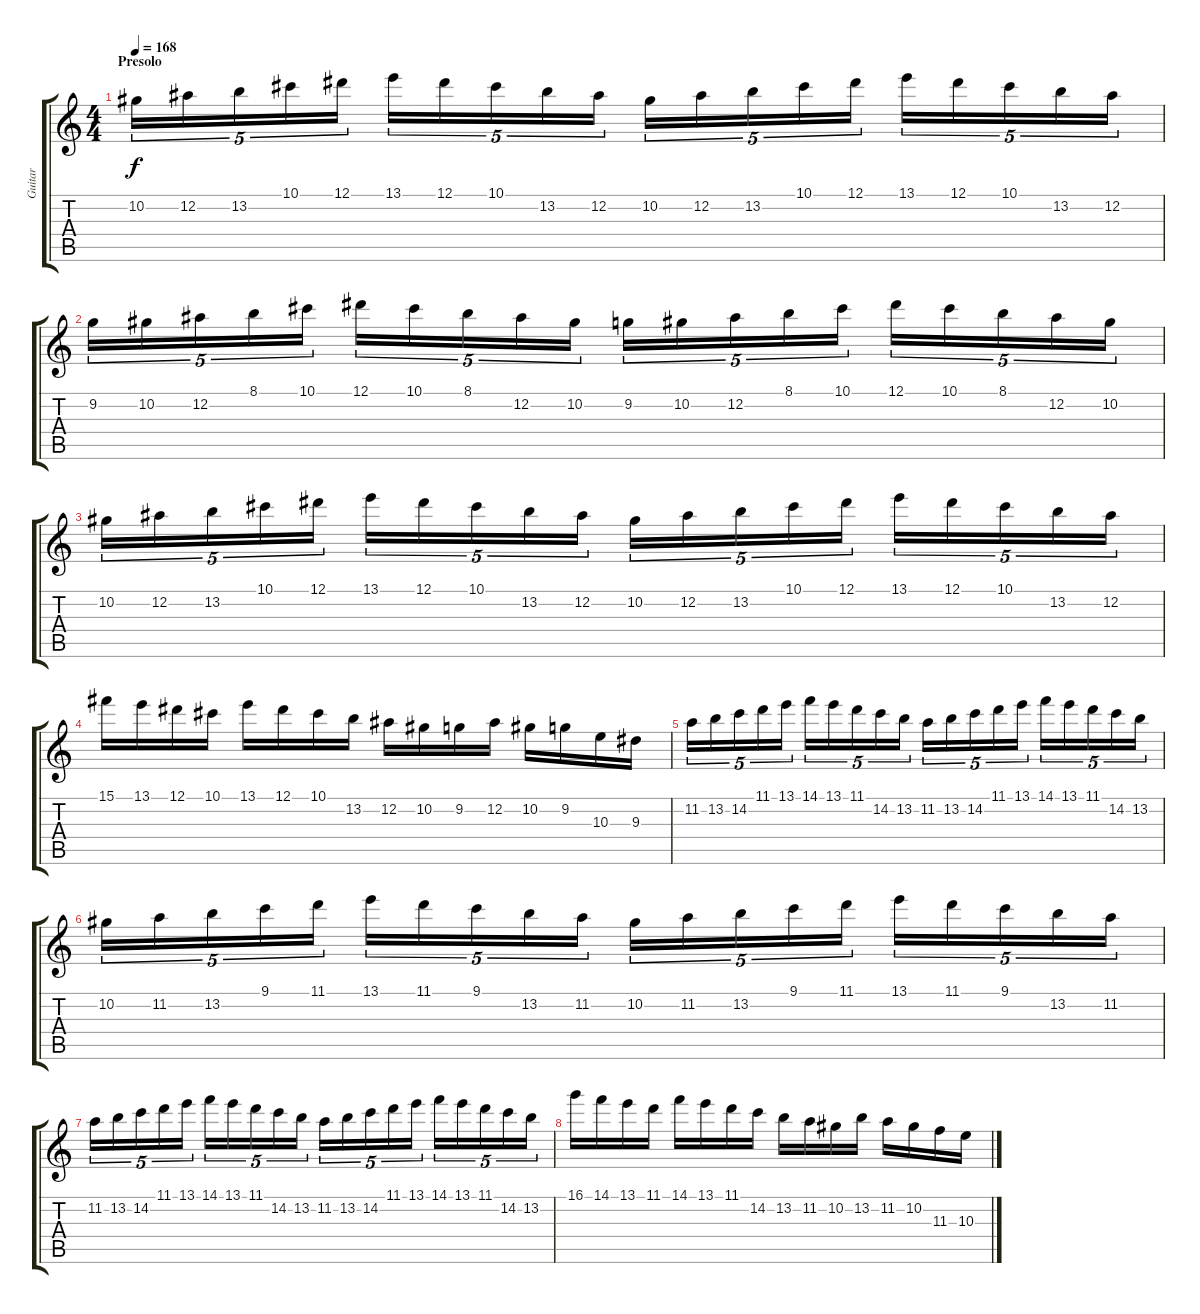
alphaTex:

\track ("Guitar" "Guitar") {instrument distortionguitar}
\staff {score tabs}
\tuning (Eb4 Bb3 Gb3 Db3 Ab2 Eb2) {hide}
\ts (4 4)
\section ("" "Presolo")
\tempo 168
\clef g2
\ks aminor
10.2.16{tu (5 4) dy f} 12.2.16{tu (5 4)} 13.2.16{tu (5 4)} 10.1.16{tu (5 4)} 12.1.16{tu (5 4)} 13.1.16{tu (5 4)} 12.1.16{tu (5 4)} 10.1.16{tu (5 4)} 13.2.16{tu (5 4)} 12.2.16{tu (5 4)} 10.2.16{tu (5 4)} 12.2.16{tu (5 4)} 13.2.16{tu (5 4)} 10.1.16{tu (5 4)} 12.1.16{tu (5 4)} 13.1.16{tu (5 4)} 12.1.16{tu (5 4)} 10.1.16{tu (5 4)} 13.2.16{tu (5 4)} 12.2.16{tu (5 4)} |
9.2.16{tu (5 4)} 10.2.16{tu (5 4)} 12.2.16{tu (5 4)} 8.1.16{tu (5 4)} 10.1.16{tu (5 4)} 12.1.16{tu (5 4)} 10.1.16{tu (5 4)} 8.1.16{tu (5 4)} 12.2.16{tu (5 4)} 10.2.16{tu (5 4)} 9.2.16{tu (5 4)} 10.2.16{tu (5 4)} 12.2.16{tu (5 4)} 8.1.16{tu (5 4)} 10.1.16{tu (5 4)} 12.1.16{tu (5 4)} 10.1.16{tu (5 4)} 8.1.16{tu (5 4)} 12.2.16{tu (5 4)} 10.2.16{tu (5 4)} |
10.2.16{tu (5 4)} 12.2.16{tu (5 4)} 13.2.16{tu (5 4)} 10.1.16{tu (5 4)} 12.1.16{tu (5 4)} 13.1.16{tu (5 4)} 12.1.16{tu (5 4)} 10.1.16{tu (5 4)} 13.2.16{tu (5 4)} 12.2.16{tu (5 4)} 10.2.16{tu (5 4)} 12.2.16{tu (5 4)} 13.2.16{tu (5 4)} 10.1.16{tu (5 4)} 12.1.16{tu (5 4)} 13.1.16{tu (5 4)} 12.1.16{tu (5 4)} 10.1.16{tu (5 4)} 13.2.16{tu (5 4)} 12.2.16{tu (5 4)} |
15.1.16 13.1.16 12.1.16 10.1.16 13.1.16 12.1.16 10.1.16 13.2.16 12.2.16 10.2.16 9.2.16 12.2.16 10.2.16 9.2.16 10.3.16 9.3.16 |
11.2.16{tu (5 4)} 13.2.16{tu (5 4)} 14.2.16{tu (5 4)} 11.1.16{tu (5 4)} 13.1.16{tu (5 4)} 14.1.16{tu (5 4)} 13.1.16{tu (5 4)} 11.1.16{tu (5 4)} 14.2.16{tu (5 4)} 13.2.16{tu (5 4)} 11.2.16{tu (5 4)} 13.2.16{tu (5 4)} 14.2.16{tu (5 4)} 11.1.16{tu (5 4)} 13.1.16{tu (5 4)} 14.1.16{tu (5 4)} 13.1.16{tu (5 4)} 11.1.16{tu (5 4)} 14.2.16{tu (5 4)} 13.2.16{tu (5 4)} |
10.2.16{tu (5 4)} 11.2.16{tu (5 4)} 13.2.16{tu (5 4)} 9.1.16{tu (5 4)} 11.1.16{tu (5 4)} 13.1.16{tu (5 4)} 11.1.16{tu (5 4)} 9.1.16{tu (5 4)} 13.2.16{tu (5 4)} 11.2.16{tu (5 4)} 10.2.16{tu (5 4)} 11.2.16{tu (5 4)} 13.2.16{tu (5 4)} 9.1.16{tu (5 4)} 11.1.16{tu (5 4)} 13.1.16{tu (5 4)} 11.1.16{tu (5 4)} 9.1.16{tu (5 4)} 13.2.16{tu (5 4)} 11.2.16{tu (5 4)} |
11.2.16{tu (5 4)} 13.2.16{tu (5 4)} 14.2.16{tu (5 4)} 11.1.16{tu (5 4)} 13.1.16{tu (5 4)} 14.1.16{tu (5 4)} 13.1.16{tu (5 4)} 11.1.16{tu (5 4)} 14.2.16{tu (5 4)} 13.2.16{tu (5 4)} 11.2.16{tu (5 4)} 13.2.16{tu (5 4)} 14.2.16{tu (5 4)} 11.1.16{tu (5 4)} 13.1.16{tu (5 4)} 14.1.16{tu (5 4)} 13.1.16{tu (5 4)} 11.1.16{tu (5 4)} 14.2.16{tu (5 4)} 13.2.16{tu (5 4)} |
16.1.16 14.1.16 13.1.16 11.1.16 14.1.16 13.1.16 11.1.16 14.2.16 13.2.16 11.2.16 10.2.16 13.2.16 11.2.16 10.2.16 11.3.16 10.3.16
